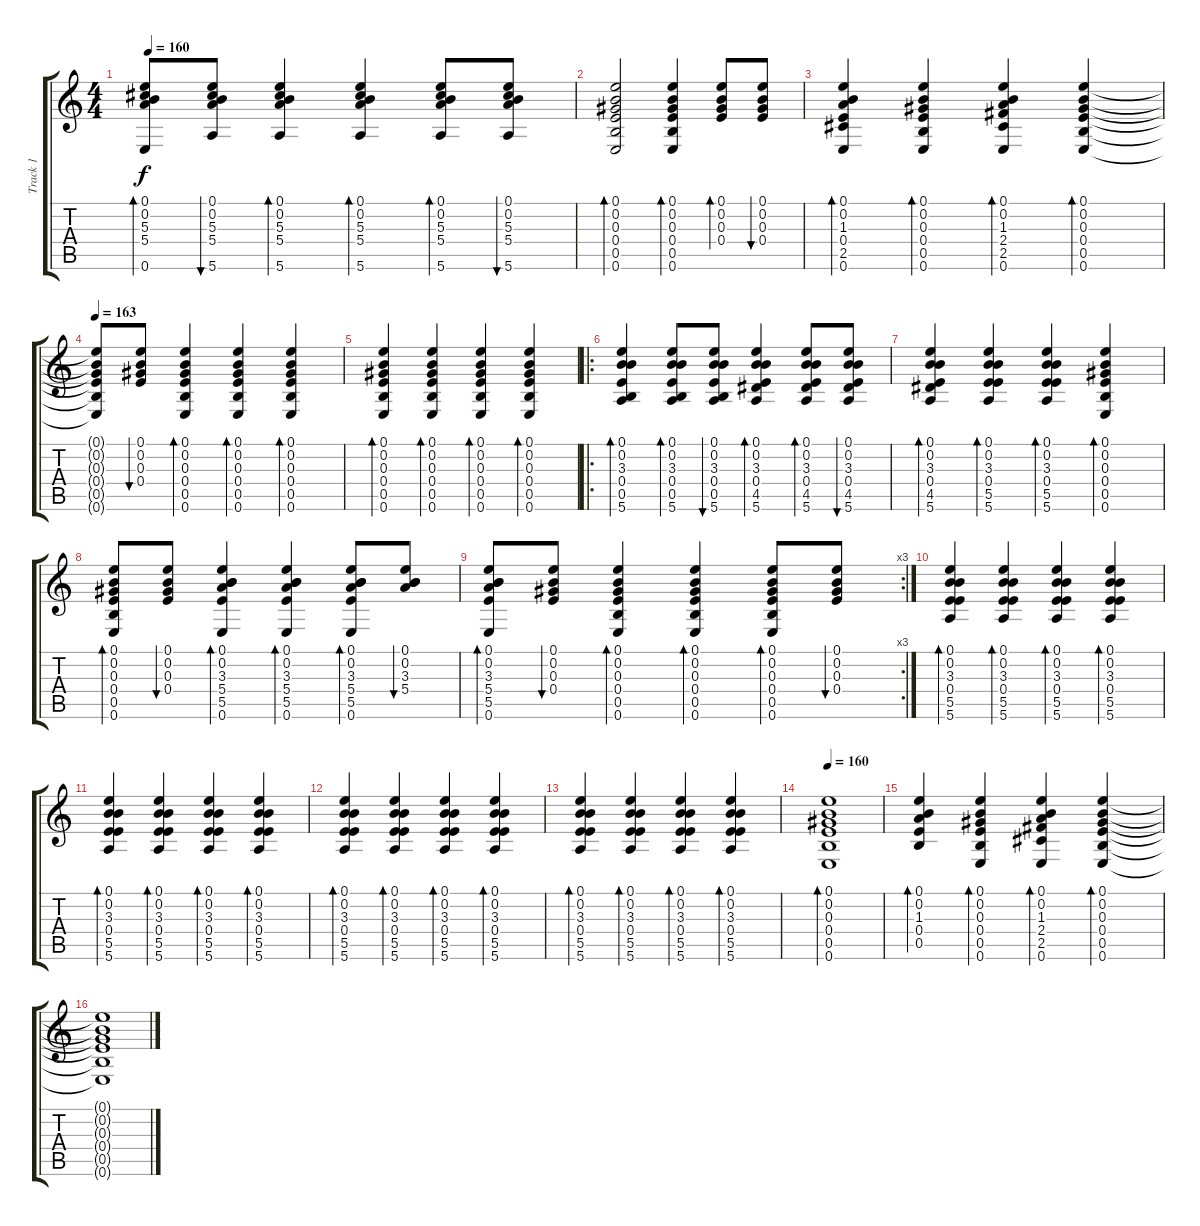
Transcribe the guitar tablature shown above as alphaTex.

\track ("Track 1" "Track 1") {instrument acousticguitarsteel}
\staff {score tabs}
\tuning (E4 B3 Ab3 E3 B2 E2) {hide}
\ts (4 4)
\tempo 160
\clef g2
\ks c
(0.1 0.2 5.3 5.4 0.6).8{bd 30 dy f} (0.1 0.2 5.3 5.4 5.6).8{bu 30} (0.1 0.2 5.3 5.4 5.6).4{bd 30} (0.1 0.2 5.3 5.4 5.6).4{bd 30} (0.1 0.2 5.3 5.4 5.6).8{bd 30} (0.1 0.2 5.3 5.4 5.6).8{bu 30} |
(0.1 0.2 0.3 0.4 0.5 0.6).2{bd 30} (0.1 0.2 0.3 0.4 0.5 0.6).4{bd 30} (0.1 0.2 0.3 0.4).8{bd 30} (0.1 0.2 0.3 0.4).8{bu 30} |
(0.1 0.2 1.3 0.4 2.5 0.6).4{bd 30} (0.1 0.2 0.3 0.4 0.5 0.6).4{bd 30} (0.1 0.2 1.3 2.4 2.5 0.6).4{bd 30} (0.1 0.2 0.3 0.4 0.5 0.6).4{bd 30} |
\tempo 163
(0.1{t} 0.2{t} 0.3{t} 0.4{t} 0.5{t} 0.6{t}).8 (0.1 0.2 0.3 0.4).8{bu 30 volume 9} (0.1 0.2 0.3 0.4 0.5 0.6).4{bd 30 volume 12} (0.1 0.2 0.3 0.4 0.5 0.6).4{bd 30} (0.1 0.2 0.3 0.4 0.5 0.6).4{bd 30} |
(0.1 0.2 0.3 0.4 0.5 0.6).4{bd 30} (0.1 0.2 0.3 0.4 0.5 0.6).4{bd 30} (0.1 0.2 0.3 0.4 0.5 0.6).4{bd 30} (0.1 0.2 0.3 0.4 0.5 0.6).4{bd 30} |
\ro
(0.1 0.2 3.3 0.4 0.5 5.6).4{bd 30 volume 11} (0.1 0.2 3.3 0.4 0.5 5.6).8{bd 30} (0.1 0.2 3.3 0.4 0.5 5.6).8{bu 30} (0.1 0.2 3.3 0.4 4.5 5.6).4{bd 30} (0.1 0.2 3.3 0.4 4.5 5.6).8{bd 30} (0.1 0.2 3.3 0.4 4.5 5.6).8{bu 30} |
(0.1 0.2 3.3 0.4 4.5 5.6).4{bd 30} (0.1 0.2 3.3 0.4 5.5 5.6).4{bd 30} (0.1 0.2 3.3 0.4 5.5 5.6).4{bd 30} (0.1 0.2 0.3 0.4 0.5 0.6).4{bd 30} |
(0.1 0.2 0.3 0.4 0.5 0.6).8{bd 30} (0.1 0.2 0.3 0.4).8{bu 30} (0.1 0.2 3.3 5.4 5.5 0.6).4{bd 30} (0.1 0.2 3.3 5.4 5.5 0.6).4{bd 30} (0.1 0.2 3.3 5.4 5.5 0.6).8{bd 30} (0.1 0.2 3.3 5.4).8{bu 30} |
\rc 3
(0.1 0.2 3.3 5.4 5.5 0.6).8{bd 30} (0.1 0.2 0.3 0.4).8{bu 30} (0.1 0.2 0.3 0.4 0.5 0.6).4{bd 30} (0.1 0.2 0.3 0.4 0.5 0.6).4{bd 30} (0.1 0.2 0.3 0.4 0.5 0.6).8{bd 30} (0.1 0.2 0.3 0.4).8{bu 30} |
(0.1 0.2 3.3 0.4 5.5 5.6).4{bd 30 volume 9} (0.1 0.2 3.3 0.4 5.5 5.6).4{bd 30 volume 15} (0.1 0.2 3.3 0.4 5.5 5.6).4{bd 30} (0.1 0.2 3.3 0.4 5.5 5.6).4{bd 30} |
(0.1 0.2 3.3 0.4 5.5 5.6).4{bd 30} (0.1 0.2 3.3 0.4 5.5 5.6).4{bd 30} (0.1 0.2 3.3 0.4 5.5 5.6).4{bd 30} (0.1 0.2 3.3 0.4 5.5 5.6).4{bd 30} |
(0.1 0.2 3.3 0.4 5.5 5.6).4{bd 30} (0.1 0.2 3.3 0.4 5.5 5.6).4{bd 30} (0.1 0.2 3.3 0.4 5.5 5.6).4{bd 30} (0.1 0.2 3.3 0.4 5.5 5.6).4{bd 30} |
(0.1 0.2 3.3 0.4 5.5 5.6).4{bd 30} (0.1 0.2 3.3 0.4 5.5 5.6).4{bd 30} (0.1 0.2 3.3 0.4 5.5 5.6).4{bd 30} (0.1 0.2 3.3 0.4 5.5 5.6).4{bd 30} |
\tempo 160
(0.1 0.2 0.3 0.4 0.5 0.6).1{bd 30 volume 11} |
(0.1 0.2 1.3 0.4 0.5).4{bd 30} (0.1 0.2 0.3 0.4 0.5 0.6).4{bd 30} (0.1 0.2 1.3 2.4 2.5 0.6).4{bd 30} (0.1 0.2 0.3 0.4 0.5 0.6).4{bd 30} |
(0.1{t} 0.2{t} 0.3{t} 0.4{t} 0.5{t} 0.6{t}).1
